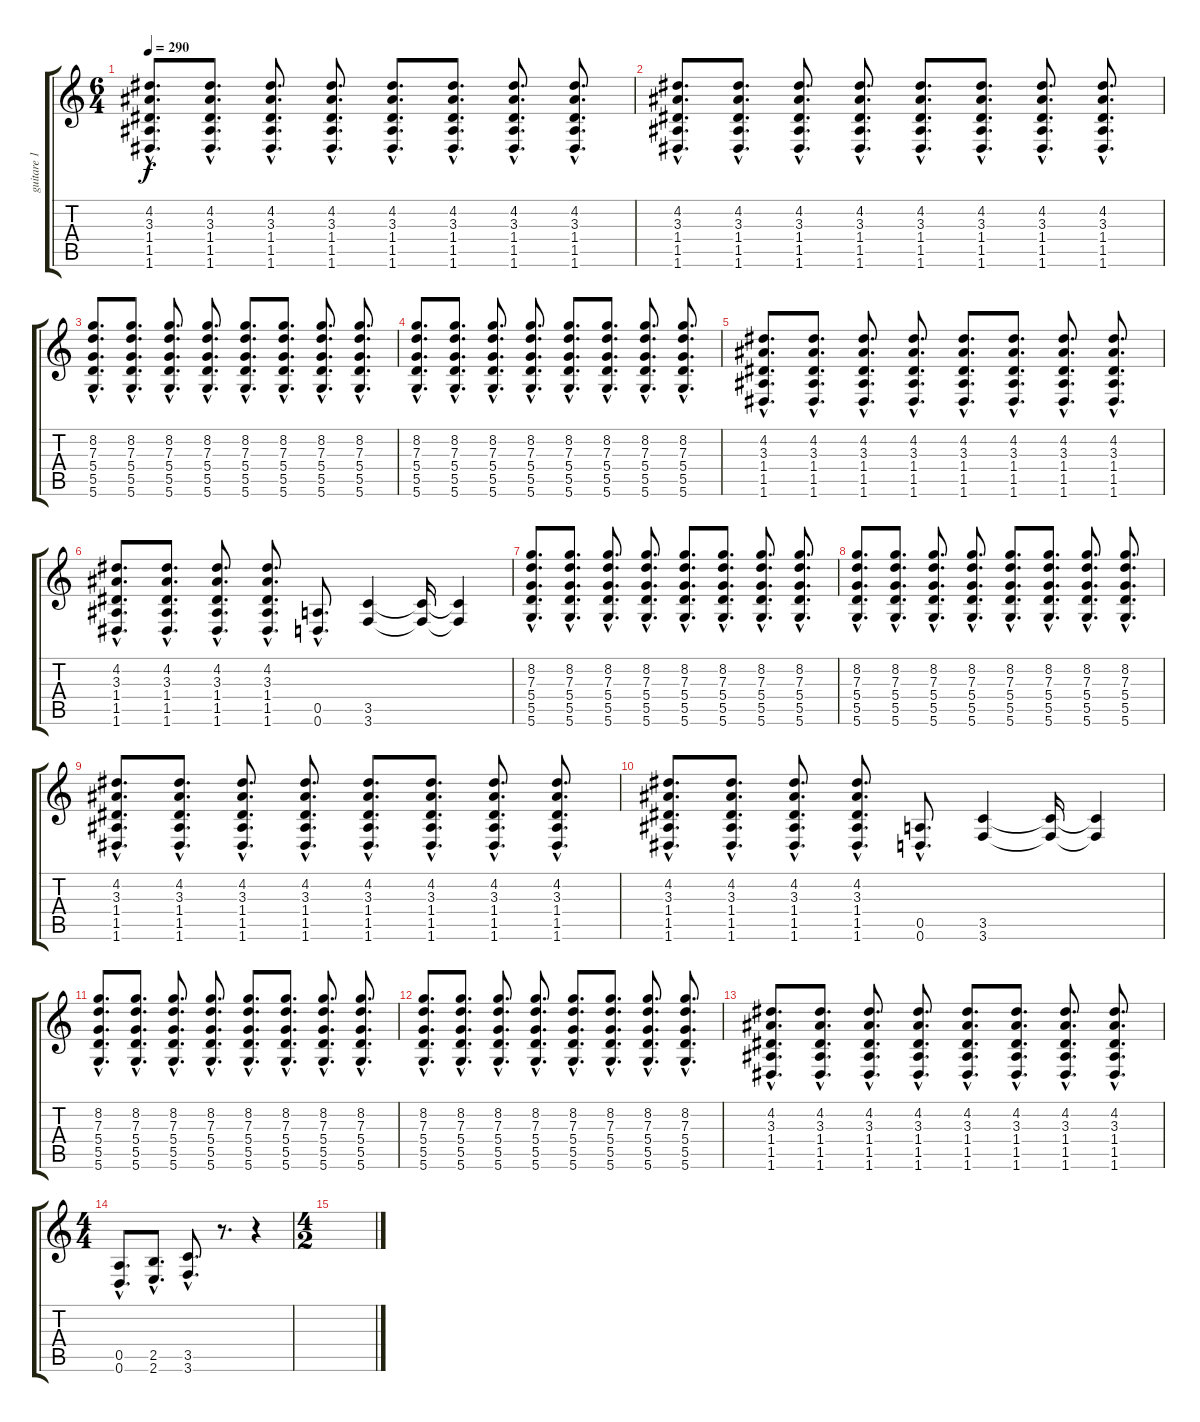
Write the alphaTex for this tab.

\track ("guitare 1" "guitare 1") {instrument distortionguitar}
\staff {score tabs}
\tuning (E4 B3 G3 D3 A2 D2) {hide}
\ts (6 4)
\tempo 290
\clef g2
\ks c
(4.2{hac} 3.3{hac} 1.4{hac} 1.5{hac} 1.6{hac}).8{d dy f} (4.2{hac} 3.3{hac} 1.4{hac} 1.5{hac} 1.6{hac}).8{d} (4.2{hac} 3.3{hac} 1.4{hac} 1.5{hac} 1.6{hac}).8{d} (4.2{hac} 3.3{hac} 1.4{hac} 1.5{hac} 1.6{hac}).8{d} (4.2{hac} 3.3{hac} 1.4{hac} 1.5{hac} 1.6{hac}).8{d} (4.2{hac} 3.3{hac} 1.4{hac} 1.5{hac} 1.6{hac}).8{d} (4.2{hac} 3.3{hac} 1.4{hac} 1.5{hac} 1.6{hac}).8{d} (4.2{hac} 3.3{hac} 1.4{hac} 1.5{hac} 1.6{hac}).8{d} |
(4.2{hac} 3.3{hac} 1.4{hac} 1.5{hac} 1.6{hac}).8{d} (4.2{hac} 3.3{hac} 1.4{hac} 1.5{hac} 1.6{hac}).8{d} (4.2{hac} 3.3{hac} 1.4{hac} 1.5{hac} 1.6{hac}).8{d} (4.2{hac} 3.3{hac} 1.4{hac} 1.5{hac} 1.6{hac}).8{d} (4.2{hac} 3.3{hac} 1.4{hac} 1.5{hac} 1.6{hac}).8{d} (4.2{hac} 3.3{hac} 1.4{hac} 1.5{hac} 1.6{hac}).8{d} (4.2{hac} 3.3{hac} 1.4{hac} 1.5{hac} 1.6{hac}).8{d} (4.2{hac} 3.3{hac} 1.4{hac} 1.5{hac} 1.6{hac}).8{d} |
(8.2{hac} 7.3{hac} 5.4{hac} 5.5{hac} 5.6{hac}).8{d} (8.2{hac} 7.3{hac} 5.4{hac} 5.5{hac} 5.6{hac}).8{d} (8.2{hac} 7.3{hac} 5.4{hac} 5.5{hac} 5.6{hac}).8{d} (8.2{hac} 7.3{hac} 5.4{hac} 5.5{hac} 5.6{hac}).8{d} (8.2{hac} 7.3{hac} 5.4{hac} 5.5{hac} 5.6{hac}).8{d} (8.2{hac} 7.3{hac} 5.4{hac} 5.5{hac} 5.6{hac}).8{d} (8.2{hac} 7.3{hac} 5.4{hac} 5.5{hac} 5.6{hac}).8{d} (8.2{hac} 7.3{hac} 5.4{hac} 5.5{hac} 5.6{hac}).8{d} |
(8.2{hac} 7.3{hac} 5.4{hac} 5.5{hac} 5.6{hac}).8{d} (8.2{hac} 7.3{hac} 5.4{hac} 5.5{hac} 5.6{hac}).8{d} (8.2{hac} 7.3{hac} 5.4{hac} 5.5{hac} 5.6{hac}).8{d} (8.2{hac} 7.3{hac} 5.4{hac} 5.5{hac} 5.6{hac}).8{d} (8.2{hac} 7.3{hac} 5.4{hac} 5.5{hac} 5.6{hac}).8{d} (8.2{hac} 7.3{hac} 5.4{hac} 5.5{hac} 5.6{hac}).8{d} (8.2{hac} 7.3{hac} 5.4{hac} 5.5{hac} 5.6{hac}).8{d} (8.2{hac} 7.3{hac} 5.4{hac} 5.5{hac} 5.6{hac}).8{d} |
(4.2{hac} 3.3{hac} 1.4{hac} 1.5{hac} 1.6{hac}).8{d} (4.2{hac} 3.3{hac} 1.4{hac} 1.5{hac} 1.6{hac}).8{d} (4.2{hac} 3.3{hac} 1.4{hac} 1.5{hac} 1.6{hac}).8{d} (4.2{hac} 3.3{hac} 1.4{hac} 1.5{hac} 1.6{hac}).8{d} (4.2{hac} 3.3{hac} 1.4{hac} 1.5{hac} 1.6{hac}).8{d} (4.2{hac} 3.3{hac} 1.4{hac} 1.5{hac} 1.6{hac}).8{d} (4.2{hac} 3.3{hac} 1.4{hac} 1.5{hac} 1.6{hac}).8{d} (4.2{hac} 3.3{hac} 1.4{hac} 1.5{hac} 1.6{hac}).8{d} |
(4.2{hac} 3.3{hac} 1.4{hac} 1.5{hac} 1.6{hac}).8{d} (4.2{hac} 3.3{hac} 1.4{hac} 1.5{hac} 1.6{hac}).8{d} (4.2{hac} 3.3{hac} 1.4{hac} 1.5{hac} 1.6{hac}).8{d} (4.2{hac} 3.3{hac} 1.4{hac} 1.5{hac} 1.6{hac}).8{d} (0.5{hac} 0.6{hac}).8{d} (3.5 3.6).4 (3.5{t} 3.6{t}).16 (3.5{t} 3.6{t}).4 |
(8.2{hac} 7.3{hac} 5.4{hac} 5.5{hac} 5.6{hac}).8{d} (8.2{hac} 7.3{hac} 5.4{hac} 5.5{hac} 5.6{hac}).8{d} (8.2{hac} 7.3{hac} 5.4{hac} 5.5{hac} 5.6{hac}).8{d} (8.2{hac} 7.3{hac} 5.4{hac} 5.5{hac} 5.6{hac}).8{d} (8.2{hac} 7.3{hac} 5.4{hac} 5.5{hac} 5.6{hac}).8{d} (8.2{hac} 7.3{hac} 5.4{hac} 5.5{hac} 5.6{hac}).8{d} (8.2{hac} 7.3{hac} 5.4{hac} 5.5{hac} 5.6{hac}).8{d} (8.2{hac} 7.3{hac} 5.4{hac} 5.5{hac} 5.6{hac}).8{d} |
(8.2{hac} 7.3{hac} 5.4{hac} 5.5{hac} 5.6{hac}).8{d} (8.2{hac} 7.3{hac} 5.4{hac} 5.5{hac} 5.6{hac}).8{d} (8.2{hac} 7.3{hac} 5.4{hac} 5.5{hac} 5.6{hac}).8{d} (8.2{hac} 7.3{hac} 5.4{hac} 5.5{hac} 5.6{hac}).8{d} (8.2{hac} 7.3{hac} 5.4{hac} 5.5{hac} 5.6{hac}).8{d} (8.2{hac} 7.3{hac} 5.4{hac} 5.5{hac} 5.6{hac}).8{d} (8.2{hac} 7.3{hac} 5.4{hac} 5.5{hac} 5.6{hac}).8{d} (8.2{hac} 7.3{hac} 5.4{hac} 5.5{hac} 5.6{hac}).8{d} |
(4.2{hac} 3.3{hac} 1.4{hac} 1.5{hac} 1.6{hac}).8{d} (4.2{hac} 3.3{hac} 1.4{hac} 1.5{hac} 1.6{hac}).8{d} (4.2{hac} 3.3{hac} 1.4{hac} 1.5{hac} 1.6{hac}).8{d} (4.2{hac} 3.3{hac} 1.4{hac} 1.5{hac} 1.6{hac}).8{d} (4.2{hac} 3.3{hac} 1.4{hac} 1.5{hac} 1.6{hac}).8{d} (4.2{hac} 3.3{hac} 1.4{hac} 1.5{hac} 1.6{hac}).8{d} (4.2{hac} 3.3{hac} 1.4{hac} 1.5{hac} 1.6{hac}).8{d} (4.2{hac} 3.3{hac} 1.4{hac} 1.5{hac} 1.6{hac}).8{d} |
(4.2{hac} 3.3{hac} 1.4{hac} 1.5{hac} 1.6{hac}).8{d} (4.2{hac} 3.3{hac} 1.4{hac} 1.5{hac} 1.6{hac}).8{d} (4.2{hac} 3.3{hac} 1.4{hac} 1.5{hac} 1.6{hac}).8{d} (4.2{hac} 3.3{hac} 1.4{hac} 1.5{hac} 1.6{hac}).8{d} (0.5{hac} 0.6{hac}).8{d} (3.5 3.6).4 (3.5{t} 3.6{t}).16 (3.5{t} 3.6{t}).4 |
(8.2{hac} 7.3{hac} 5.4{hac} 5.5{hac} 5.6{hac}).8{d} (8.2{hac} 7.3{hac} 5.4{hac} 5.5{hac} 5.6{hac}).8{d} (8.2{hac} 7.3{hac} 5.4{hac} 5.5{hac} 5.6{hac}).8{d} (8.2{hac} 7.3{hac} 5.4{hac} 5.5{hac} 5.6{hac}).8{d} (8.2{hac} 7.3{hac} 5.4{hac} 5.5{hac} 5.6{hac}).8{d} (8.2{hac} 7.3{hac} 5.4{hac} 5.5{hac} 5.6{hac}).8{d} (8.2{hac} 7.3{hac} 5.4{hac} 5.5{hac} 5.6{hac}).8{d} (8.2{hac} 7.3{hac} 5.4{hac} 5.5{hac} 5.6{hac}).8{d} |
(8.2{hac} 7.3{hac} 5.4{hac} 5.5{hac} 5.6{hac}).8{d} (8.2{hac} 7.3{hac} 5.4{hac} 5.5{hac} 5.6{hac}).8{d} (8.2{hac} 7.3{hac} 5.4{hac} 5.5{hac} 5.6{hac}).8{d} (8.2{hac} 7.3{hac} 5.4{hac} 5.5{hac} 5.6{hac}).8{d} (8.2{hac} 7.3{hac} 5.4{hac} 5.5{hac} 5.6{hac}).8{d} (8.2{hac} 7.3{hac} 5.4{hac} 5.5{hac} 5.6{hac}).8{d} (8.2{hac} 7.3{hac} 5.4{hac} 5.5{hac} 5.6{hac}).8{d} (8.2{hac} 7.3{hac} 5.4{hac} 5.5{hac} 5.6{hac}).8{d} |
(4.2{hac} 3.3{hac} 1.4{hac} 1.5{hac} 1.6{hac}).8{d} (4.2{hac} 3.3{hac} 1.4{hac} 1.5{hac} 1.6{hac}).8{d} (4.2{hac} 3.3{hac} 1.4{hac} 1.5{hac} 1.6{hac}).8{d} (4.2{hac} 3.3{hac} 1.4{hac} 1.5{hac} 1.6{hac}).8{d} (4.2{hac} 3.3{hac} 1.4{hac} 1.5{hac} 1.6{hac}).8{d} (4.2{hac} 3.3{hac} 1.4{hac} 1.5{hac} 1.6{hac}).8{d} (4.2{hac} 3.3{hac} 1.4{hac} 1.5{hac} 1.6{hac}).8{d} (4.2{hac} 3.3{hac} 1.4{hac} 1.5{hac} 1.6{hac}).8{d} |
\ts (4 4)
(0.5{hac} 0.6{hac}).8{d} (2.5{hac} 2.6{hac}).8{d} (3.5{hac} 3.6{hac}).8{d} r.8{d} r.4 |
\ts (4 2)
